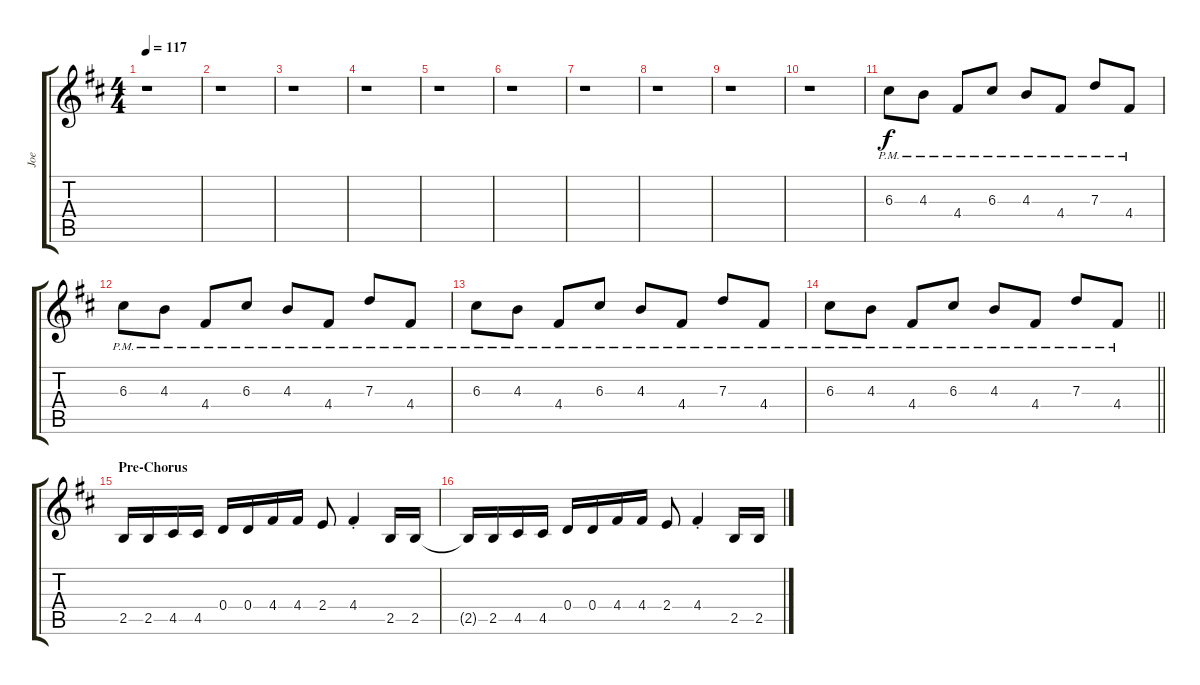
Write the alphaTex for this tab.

\track ("Joe" "Joe") {instrument distortionguitar}
\staff {score tabs}
\tuning (E4 B3 G3 D3 A2 E2) {hide}
\ts (4 4)
\tempo 117
\clef g2
\ks d
r.1{dy f instrument distortionguitar} |
r.1 |
r.1 |
r.1 |
r.1 |
r.1 |
r.1 |
r.1 |
r.1 |
r.1 |
6.3{pm}.8 4.3{pm}.8 4.4{pm}.8 6.3{pm}.8 4.3{pm}.8 4.4{pm}.8 7.3{pm}.8 4.4{pm}.8 |
6.3{pm}.8 4.3{pm}.8 4.4{pm}.8 6.3{pm}.8 4.3{pm}.8 4.4{pm}.8 7.3{pm}.8 4.4{pm}.8 |
6.3{pm}.8 4.3{pm}.8 4.4{pm}.8 6.3{pm}.8 4.3{pm}.8 4.4{pm}.8 7.3{pm}.8 4.4{pm}.8 |
\barLineRight lightlight
6.3{pm}.8 4.3{pm}.8 4.4{pm}.8 6.3{pm}.8 4.3{pm}.8 4.4{pm}.8 7.3{pm}.8 4.4{pm}.8 |
\section ("" "Pre-Chorus")
2.5.16 2.5.16 4.5.16 4.5.16 0.4.16 0.4.16 4.4.16 4.4.16 2.4.8 4.4{st}.4 2.5.16 2.5.16 |
2.5{t}.16 2.5.16 4.5.16 4.5.16 0.4.16 0.4.16 4.4.16 4.4.16 2.4.8 4.4{st}.4 2.5.16 2.5.16
